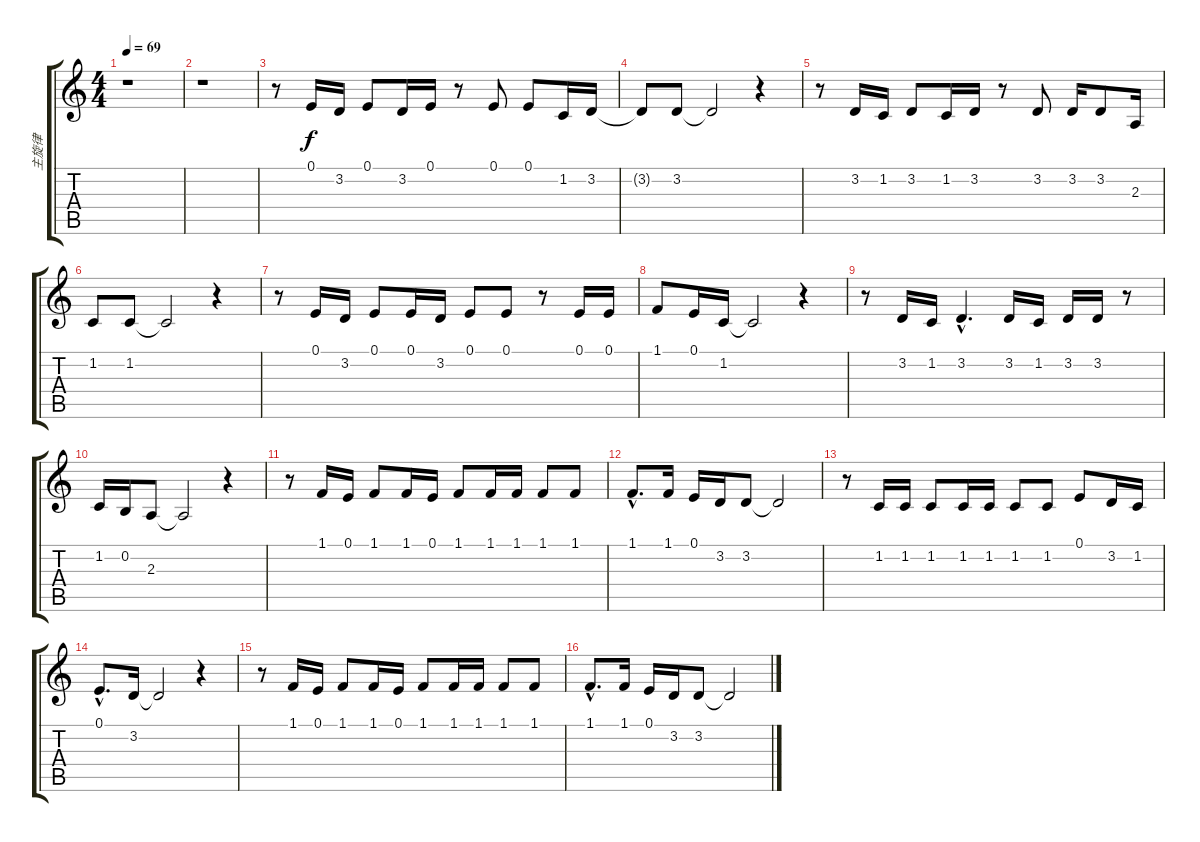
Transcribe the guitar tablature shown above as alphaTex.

\track ("主旋律" "主旋律") {instrument flute}
\staff {score tabs}
\tuning (E4 B3 G3 D3 A2 E2) {hide}
\ts (4 4)
\tempo 69
\clef g2
\ks c
r.1{dy f} |
r.1 |
r.8 0.1.16 3.2.16 0.1.8 3.2.16 0.1.16 r.8 0.1.8 0.1.8 1.2.16 3.2.16 |
3.2{t}.8 3.2.8 3.2{t}.2 r.4 |
r.8 3.2.16 1.2.16 3.2.8 1.2.16 3.2.16 r.8 3.2.8 3.2.16 3.2.8 2.3.16 |
1.2.8 1.2.8 1.2{t}.2 r.4 |
r.8 0.1.16 3.2.16 0.1.8 0.1.16 3.2.16 0.1.8 0.1.8 r.8 0.1.16 0.1.16 |
1.1.8 0.1.16 1.2.16 1.2{t}.2 r.4 |
r.8 3.2.16 1.2.16 3.2{hac}.4{d} 3.2.16 1.2.16 3.2.16 3.2.16 r.8 |
1.2.16 0.2.16 2.3.8 2.3{t}.2 r.4 |
r.8 1.1.16 0.1.16 1.1.8 1.1.16 0.1.16 1.1.8 1.1.16 1.1.16 1.1.8 1.1.8 |
1.1{hac}.8{d} 1.1.16 0.1.16 3.2.16 3.2.8 3.2{t}.2 |
r.8 1.2.16 1.2.16 1.2.8 1.2.16 1.2.16 1.2.8 1.2.8 0.1.8 3.2.16 1.2.16 |
0.1{hac}.8{d} 3.2.16 3.2{t}.2 r.4 |
r.8 1.1.16 0.1.16 1.1.8 1.1.16 0.1.16 1.1.8 1.1.16 1.1.16 1.1.8 1.1.8 |
1.1{hac}.8{d} 1.1.16 0.1.16 3.2.16 3.2.8 3.2{t}.2
